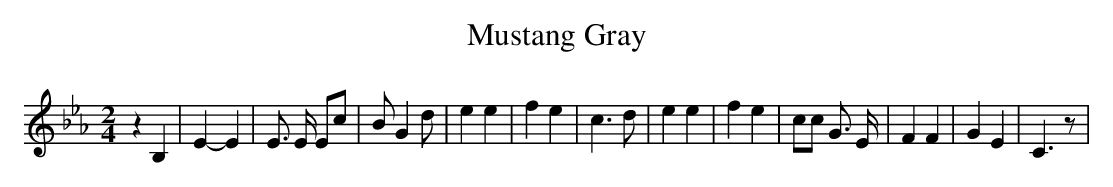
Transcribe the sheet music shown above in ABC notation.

X:1
T:Mustang Gray
M:2/4
L:1/4
K:Eb
 z B,-| E- E| E3/4 E/4 E/2c/2| B/2 G d/2| e e| f e| c3/2 d/2| e e|\
 f e| c/2c/2 G3/4 E/4| F F| G E| C3/2 z/2|
